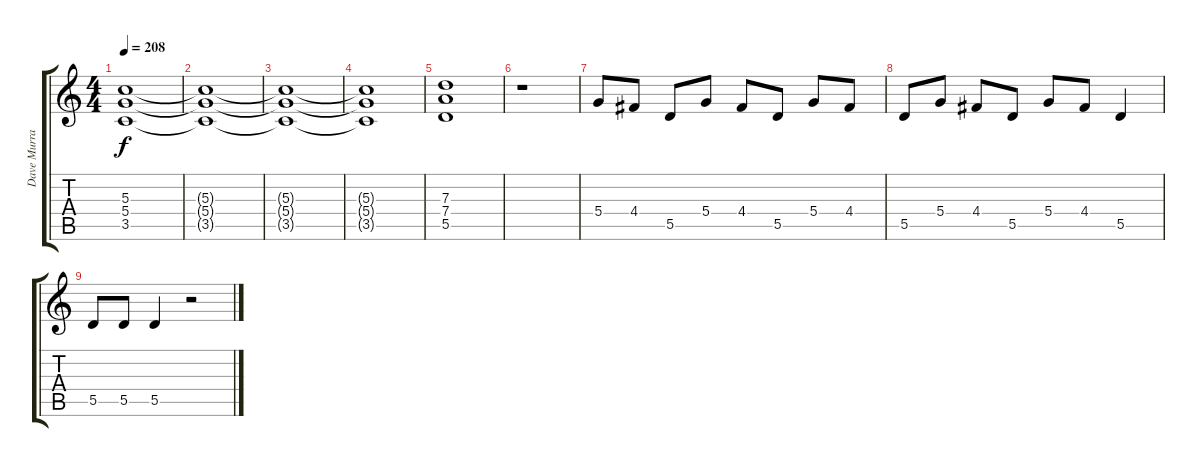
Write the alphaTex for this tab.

\track ("Dave Murray" "Dave Murra") {instrument distortionguitar}
\staff {score tabs}
\tuning (E4 B3 G3 D3 A2 E2) {hide}
\ts (4 4)
\tempo 208
\clef g2
\ks c
(5.3 5.4 3.5).1{dy f} |
(5.3{t} 5.4{t} 3.5{t}).1 |
(5.3{t} 5.4{t} 3.5{t}).1 |
(5.3{t} 5.4{t} 3.5{t}).1 |
(7.3 7.4 5.5).1 |
r.1 |
5.4.8 4.4.8 5.5.8 5.4.8 4.4.8 5.5.8 5.4.8 4.4.8 |
5.5.8 5.4.8 4.4.8 5.5.8 5.4.8 4.4.8 5.5.4 |
5.5.8 5.5.8 5.5.4 r.2
